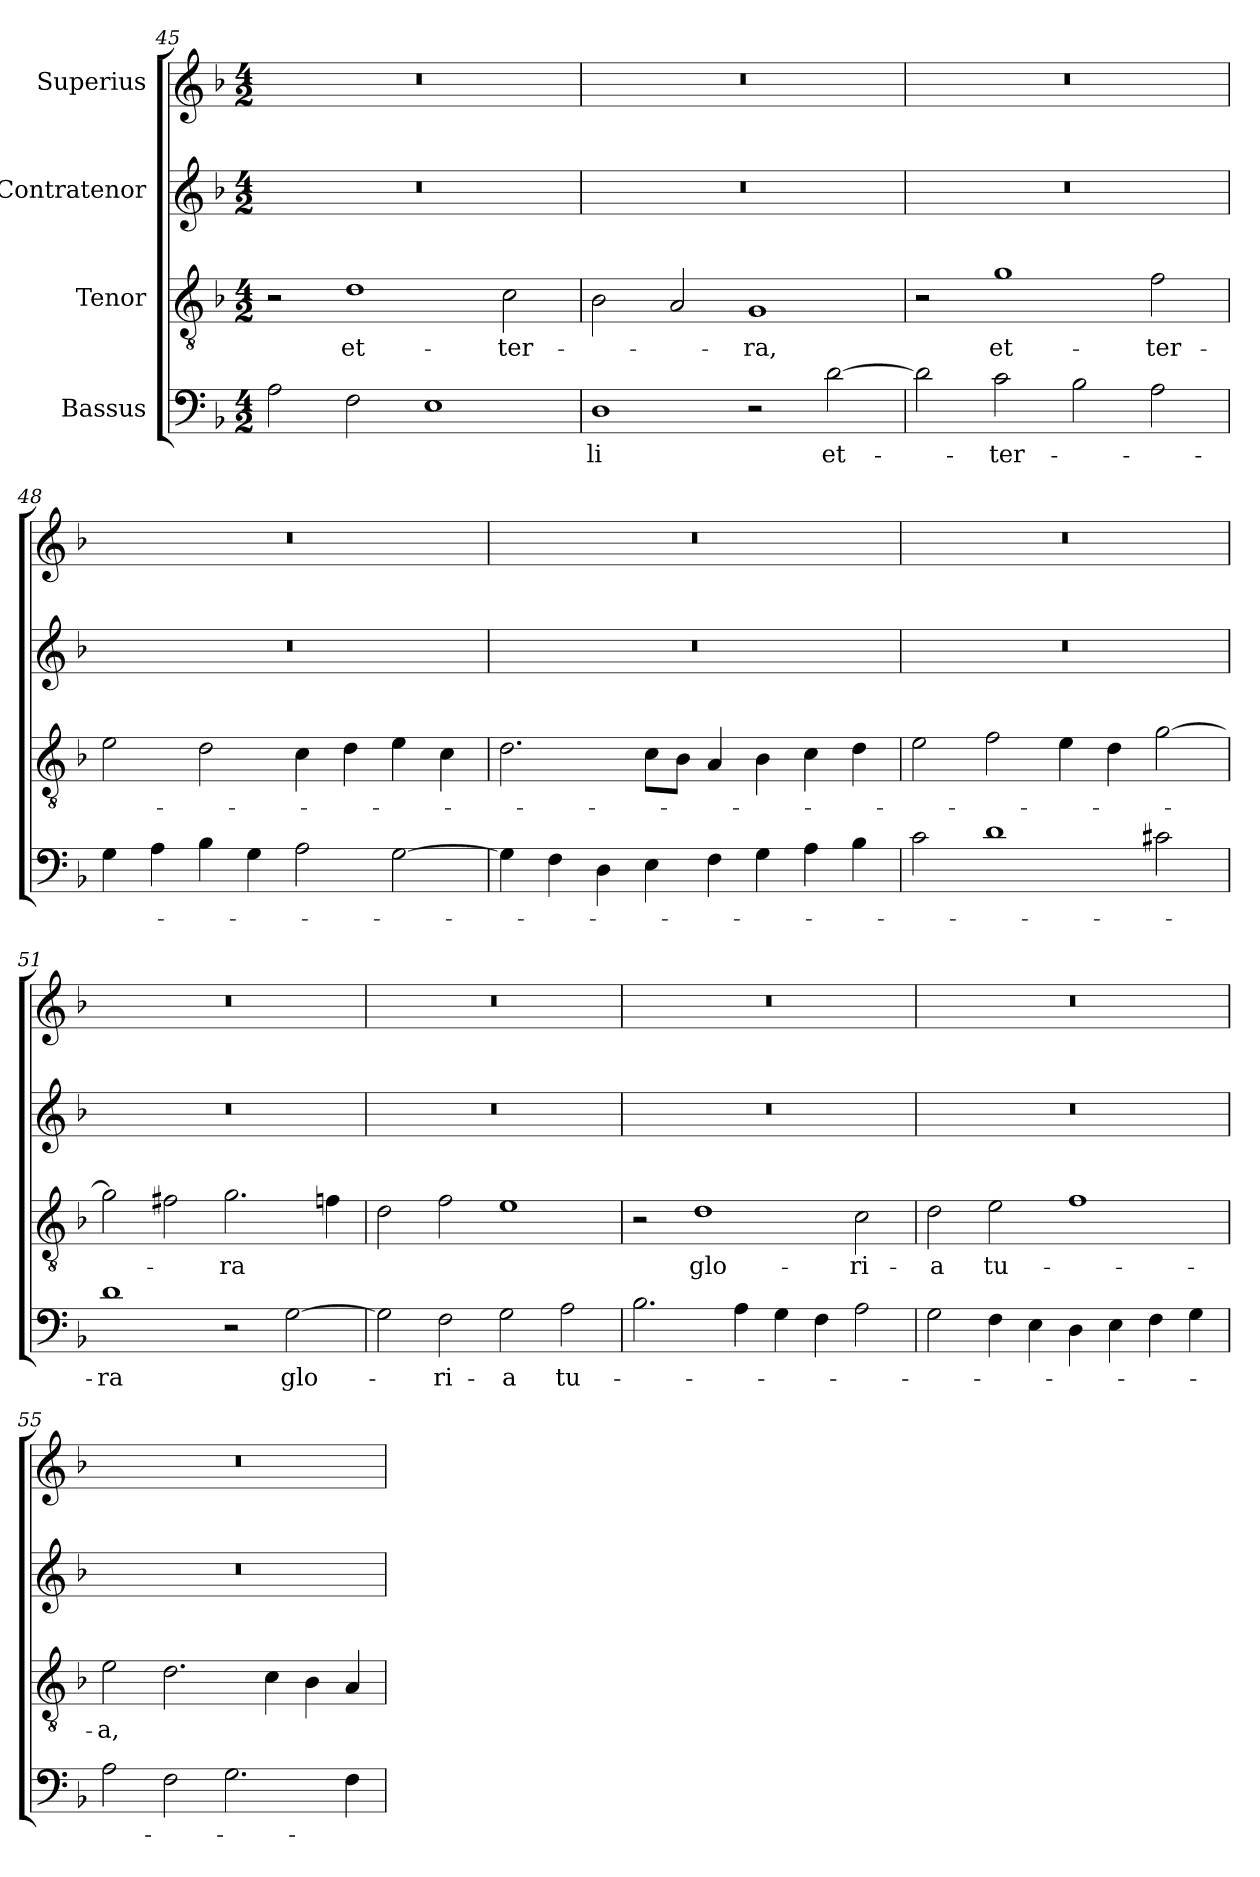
**kern	**text	**kern	**text	**kern	**kern
*part4	*part4	*part3	*part3	*part2	*part1
*staff4	*staff4	*staff3	*staff3	*staff2	*staff1
*I"Bassus	*	*I"Tenor	*	*I"Contratenor	*I"Superius
*clefF4	*	*clefGv2	*	*clefG2	*clefG2
*k[b-]	*	*k[b-]	*	*k[b-]	*k[b-]
*M4/2	*	*M4/2	*	*M4/2	*M4/2
=45	=45	=45	=45	=45	=45
2A\	.	2r	.	0r	0r
2F\	.	1d\	et-	.	.
1E\	.	.	.	.	.
.	.	2c\	ter-	.	.
=46	=46	=46	=46	=46	=46
1D\	-li	2B-\	.	0r	0r
.	.	2A/	.	.	.
2r	.	1G/	-ra,	.	.
[2d\	et-	.	.	.	.
=47	=47	=47	=47	=47	=47
2d\]	.	2r	.	0r	0r
2c\	ter-	1g\	et-	.	.
2B-\	.	.	.	.	.
2A\	.	2f\	ter-	.	.
=48	=48	=48	=48	=48	=48
4G\	.	2e\	.	0r	0r
4A\	.	.	.	.	.
4B-\	.	2d\	.	.	.
4G\	.	.	.	.	.
2A\	.	4c\	.	.	.
.	.	4d\	.	.	.
[2G\	.	4e\	.	.	.
.	.	4c\	.	.	.
=49	=49	=49	=49	=49	=49
4G\]	.	2.d\	.	0r	0r
4F\	.	.	.	.	.
4D\	.	.	.	.	.
4E\	.	8c\L	.	.	.
.	.	8B-\J	.	.	.
4F\	.	4A/	.	.	.
4G\	.	4B-\	.	.	.
4A\	.	4c\	.	.	.
4B-\	.	4d\	.	.	.
=50	=50	=50	=50	=50	=50
2c\	.	2e\	.	0r	0r
1d\	.	2f\	.	.	.
.	.	4e\	.	.	.
.	.	4d\	.	.	.
2c#X\	.	[2g\	.	.	.
=51	=51	=51	=51	=51	=51
1d\	-ra	2g\]	.	0r	0r
.	.	2f#X\	.	.	.
2r	.	2.g\	-ra	.	.
[2G\	glo-	.	.	.	.
.	.	4fn\	.	.	.
=52	=52	=52	=52	=52	=52
2G\]	.	2d\	.	0r	0r
2F\	-ri-	2f\	.	.	.
2G\	-a	1e\	.	.	.
2A\	tu-	.	.	.	.
=53	=53	=53	=53	=53	=53
2.B-\	.	2r	.	0r	0r
.	.	1d\	glo-	.	.
4A\	.	.	.	.	.
4G\	.	.	.	.	.
4F\	.	.	.	.	.
2A\	.	2c\	-ri-	.	.
=54	=54	=54	=54	=54	=54
2G\	.	2d\	-a	0r	0r
4F\	.	2e\	tu-	.	.
4E\	.	.	.	.	.
4D\	.	1f\	.	.	.
4E\	.	.	.	.	.
4F\	.	.	.	.	.
4G\	.	.	.	.	.
=55	=55	=55	=55	=55	=55
2A\	.	2e\	-a,	0r	0r
2F\	.	2.d\	.	.	.
2.G\	.	.	.	.	.
.	.	4c\	.	.	.
.	.	4B-\	.	.	.
4F\	.	4A/	.	.	.
=	=	=	=	=	=
*-	*-	*-	*-	*-	*-
